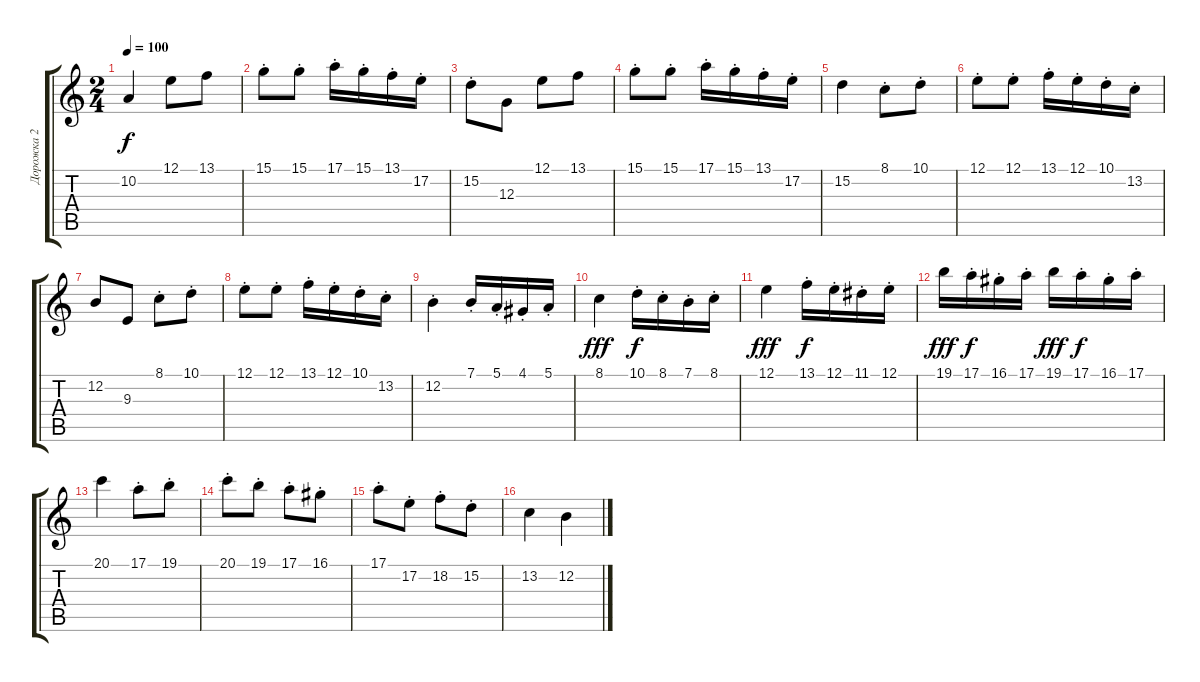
\track ("Дорожка 2" "Дорожка 2") {instrument acousticgrandpiano}
\staff {score tabs}
\tuning (E4 B3 G3 D3 A2 E2) {hide}
\ts (2 4)
\tempo 100
\clef g2
\ks c
10.2.4{dy f} 12.1.8 13.1.8 |
15.1{st}.8 15.1{st}.8 17.1{st}.16 15.1{st}.16 13.1{st}.16 17.2{st}.16 |
15.2{st}.8 12.3.8 12.1.8 13.1.8 |
15.1{st}.8 15.1{st}.8 17.1{st}.16 15.1{st}.16 13.1{st}.16 17.2{st}.16 |
15.2.4 8.1{st}.8 10.1{st}.8 |
12.1{st}.8 12.1{st}.8 13.1{st}.16 12.1{st}.16 10.1{st}.16 13.2{st}.16 |
12.2.8 9.3.8 8.1{st}.8 10.1{st}.8 |
12.1{st}.8 12.1{st}.8 13.1{st}.16 12.1{st}.16 10.1{st}.16 13.2{st}.16 |
12.2{st}.4 7.1{st}.16 5.1{st}.16 4.1{st}.16 5.1{st}.16 |
8.1.4{dy fff} 10.1{st}.16{dy f} 8.1{st}.16 7.1{st}.16 8.1{st}.16 |
12.1.4{dy fff} 13.1{st}.16{dy f} 12.1{st}.16 11.1{st}.16 12.1{st}.16 |
19.1.16{dy fff} 17.1{st}.16{dy f} 16.1{st}.16 17.1{st}.16 19.1.16{dy fff} 17.1{st}.16{dy f} 16.1{st}.16 17.1{st}.16 |
20.1.4 17.1{st}.8 19.1{st}.8 |
20.1{st}.8 19.1{st}.8 17.1{st}.8 16.1{st}.8 |
17.1{st}.8 17.2{st}.8 18.2{st}.8 15.2{st}.8 |
13.2.4 12.2.4
